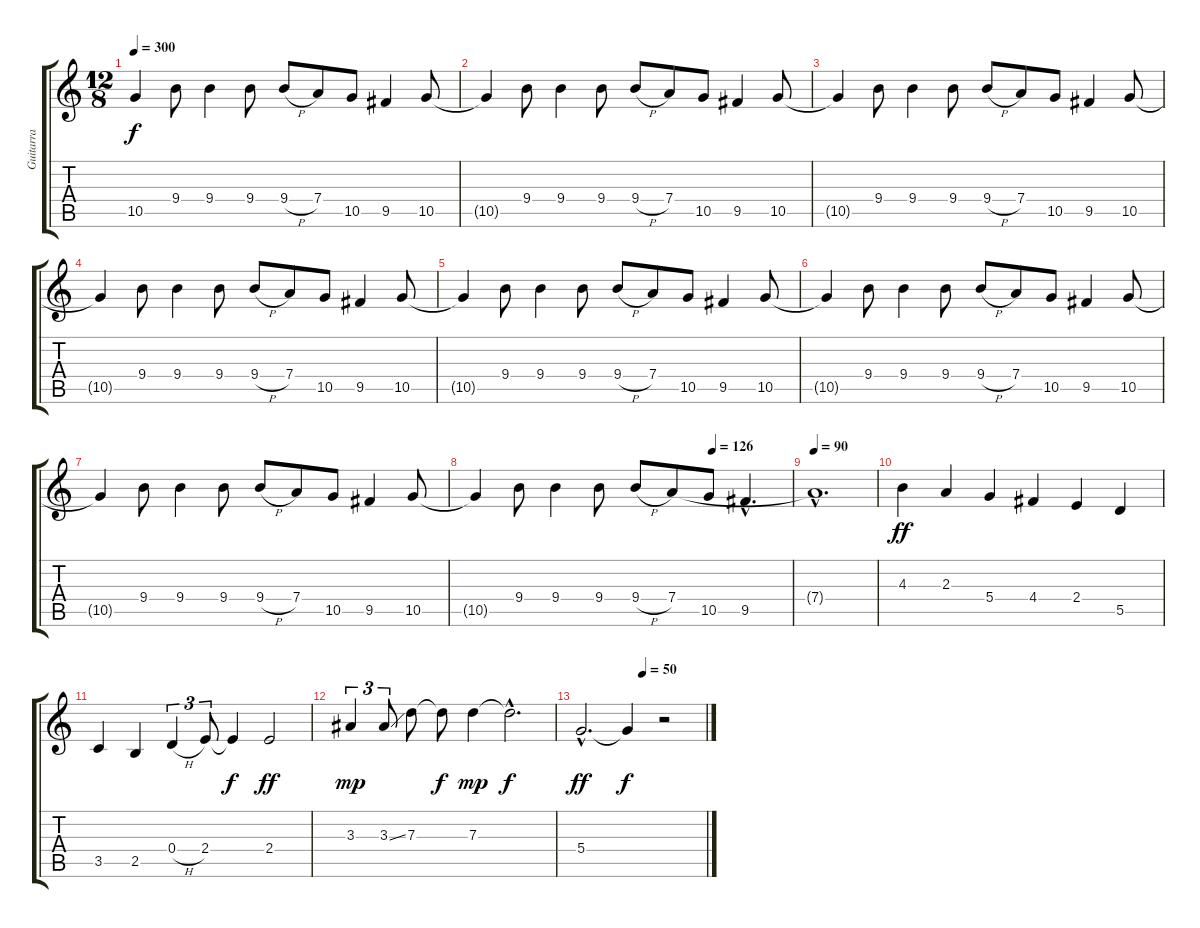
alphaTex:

\track ("Guitarra " "Guitarra ") {instrument distortionguitar}
\staff {score tabs}
\tuning (E4 B3 G3 D3 A2 E2) {hide}
\ts (12 8)
\tempo 300
\clef g2
\ks c
10.5{t}.4{dy f} 9.4.8 9.4.4 9.4.8 9.4{h}.8 7.4.8 10.5.8 9.5.4 10.5.8 |
10.5{t}.4 9.4.8 9.4.4 9.4.8 9.4{h}.8 7.4.8 10.5.8 9.5.4 10.5.8 |
10.5{t}.4 9.4.8 9.4.4 9.4.8 9.4{h}.8 7.4.8 10.5.8 9.5.4 10.5.8 |
10.5{t}.4 9.4.8 9.4.4 9.4.8 9.4{h}.8 7.4.8 10.5.8 9.5.4 10.5.8 |
10.5{t}.4 9.4.8 9.4.4 9.4.8 9.4{h}.8 7.4.8 10.5.8 9.5.4 10.5.8 |
10.5{t}.4 9.4.8 9.4.4 9.4.8 9.4{h}.8 7.4.8 10.5.8 9.5.4 10.5.8 |
10.5{t}.4 9.4.8 9.4.4 9.4.8 9.4{h}.8 7.4.8 10.5.8 9.5.4 10.5.8 |
\tempo (126 0.75)
10.5{t}.4 9.4.8 9.4.4 9.4.8 9.4{h}.8 7.4.8 10.5.8 9.5{hac}.4{d} |
\tempo 90
7.4{hac t}.1{d} |
4.3.4{dy ff} 2.3.4 5.4.4 4.4.4 2.4.4 5.5.4 |
3.5.4 2.5.4 0.4{h}.4{tu (3 2)} 2.4.8{tu (3 2)} 2.4{t}.4{dy f} 2.4.2{dy ff} |
3.3.4{tu (3 2) dy mp} 3.3{ss}.8{tu (3 2)} 7.3.8 7.3{t}.8{dy f} 7.3.4{dy mp} 7.3{hac t}.2{d dy f} |
\tempo (50 0.5)
5.4{hac}.2{d dy ff volume 6} 5.4{t}.4{dy f} r.2
